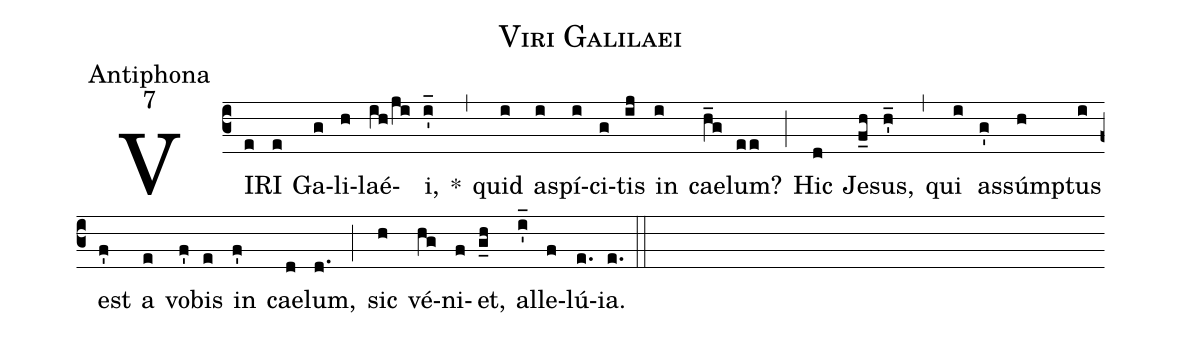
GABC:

name:Viri Galilaei;
office-part:Antiphona;
mode:7;
%%
(c3) VI(e)RI(e) Ga(g)li(h)laé(ih/ji)i,(i'_) *(,) quid(i) a(i)spí(i)ci(g)tis(ij) in(i) cae(h_g)lum?(ee) (;) Hic(d) Je(f_h)sus,(h'_) (,) qui(i) as(g')súmp(h)tus(i) est(f') a(e) vo(f')bis(e) in(f') cae(d)lum,(d.) (;) sic(h) vé(hg)ni(f)et,(g_h) al(i'_)le(f)lú(e.)ia.(e.) (::)
